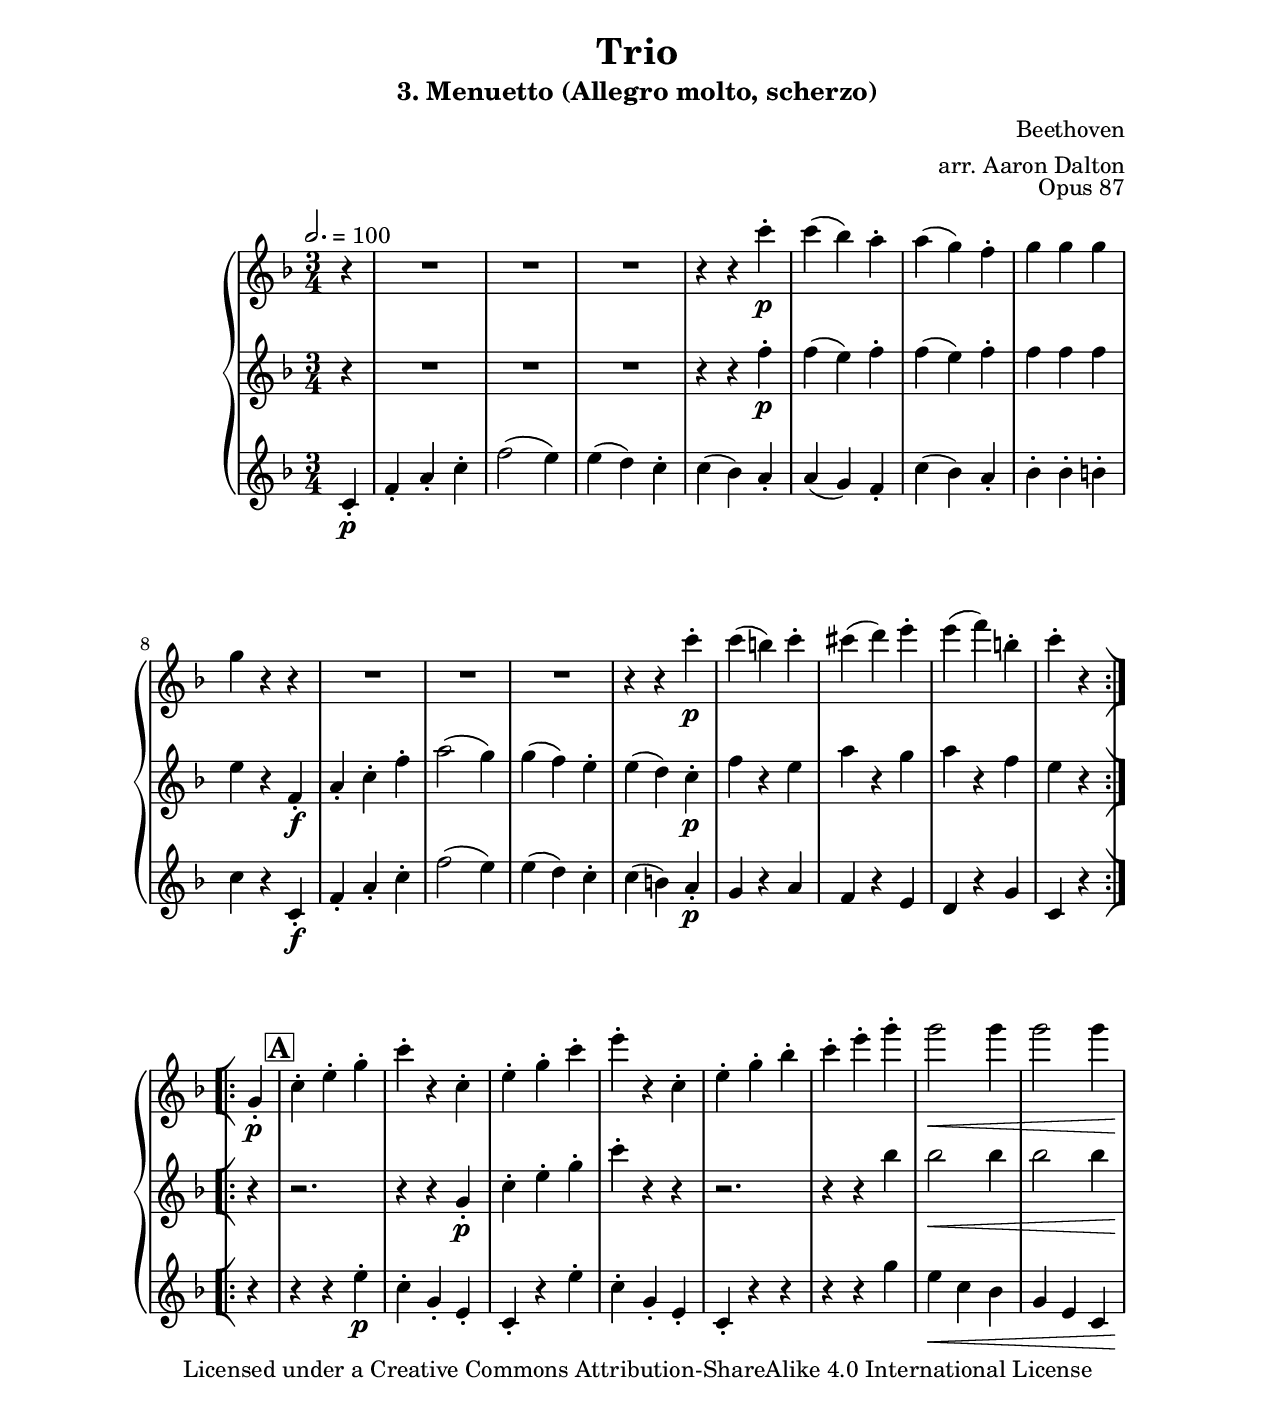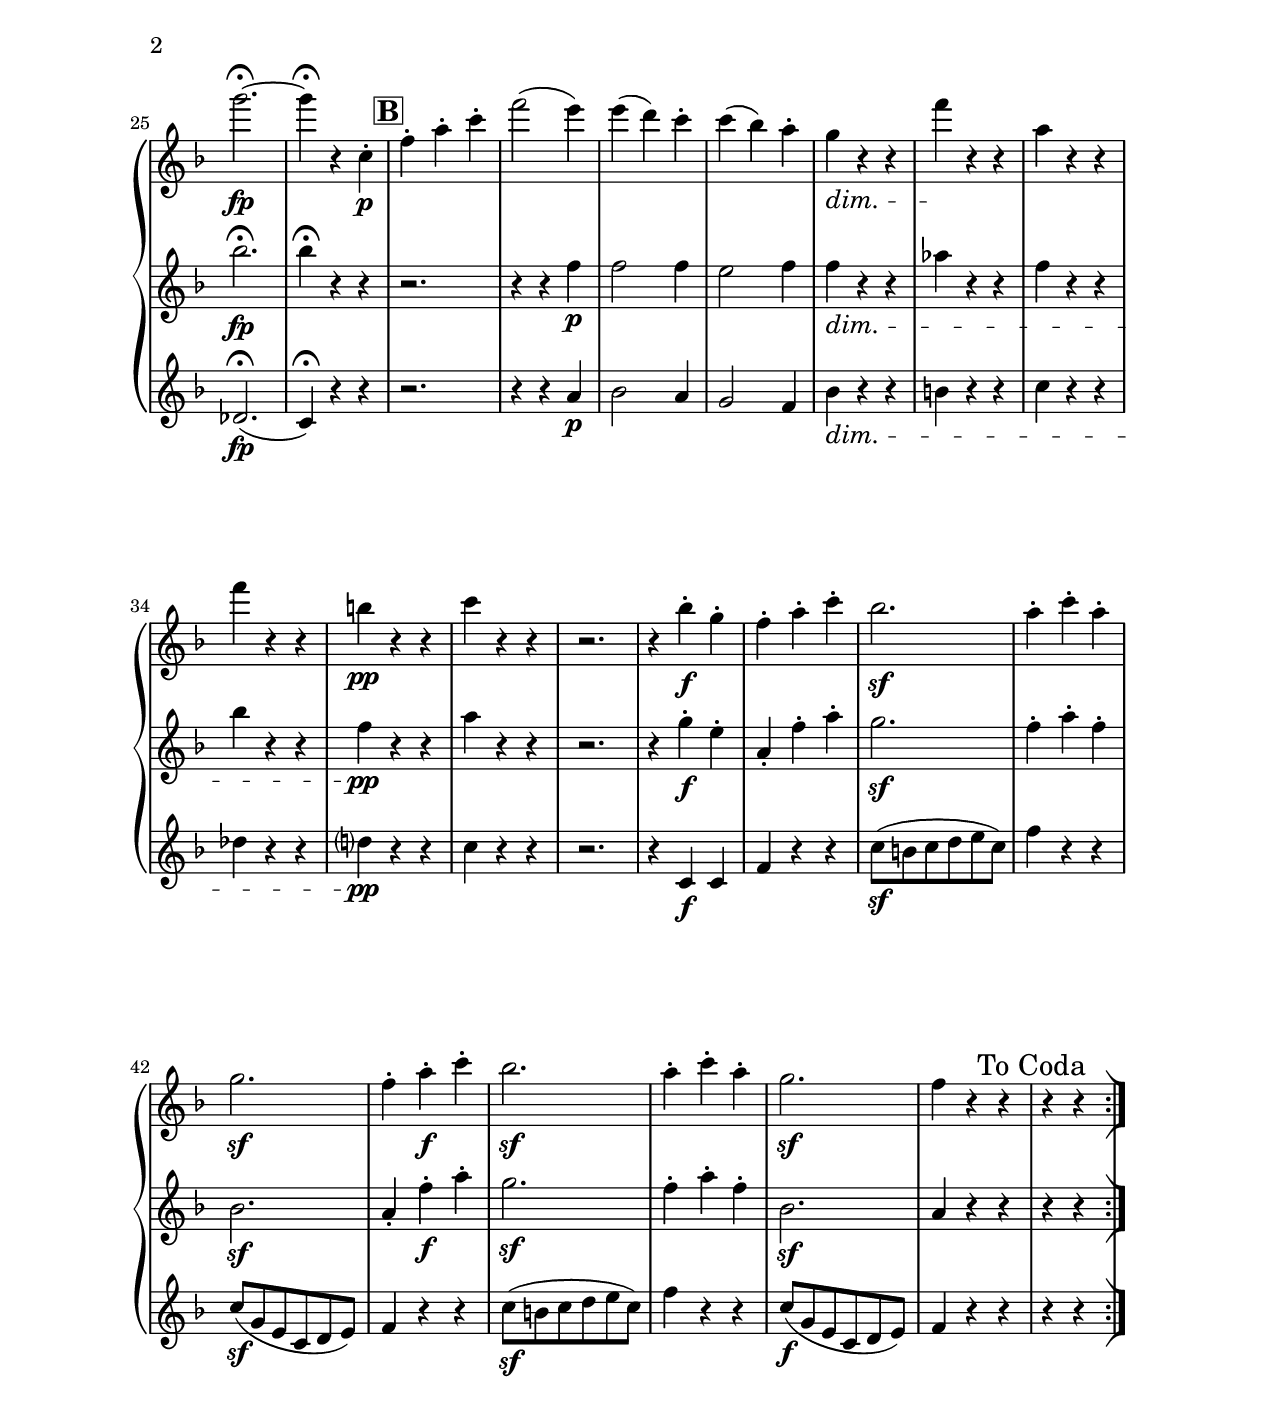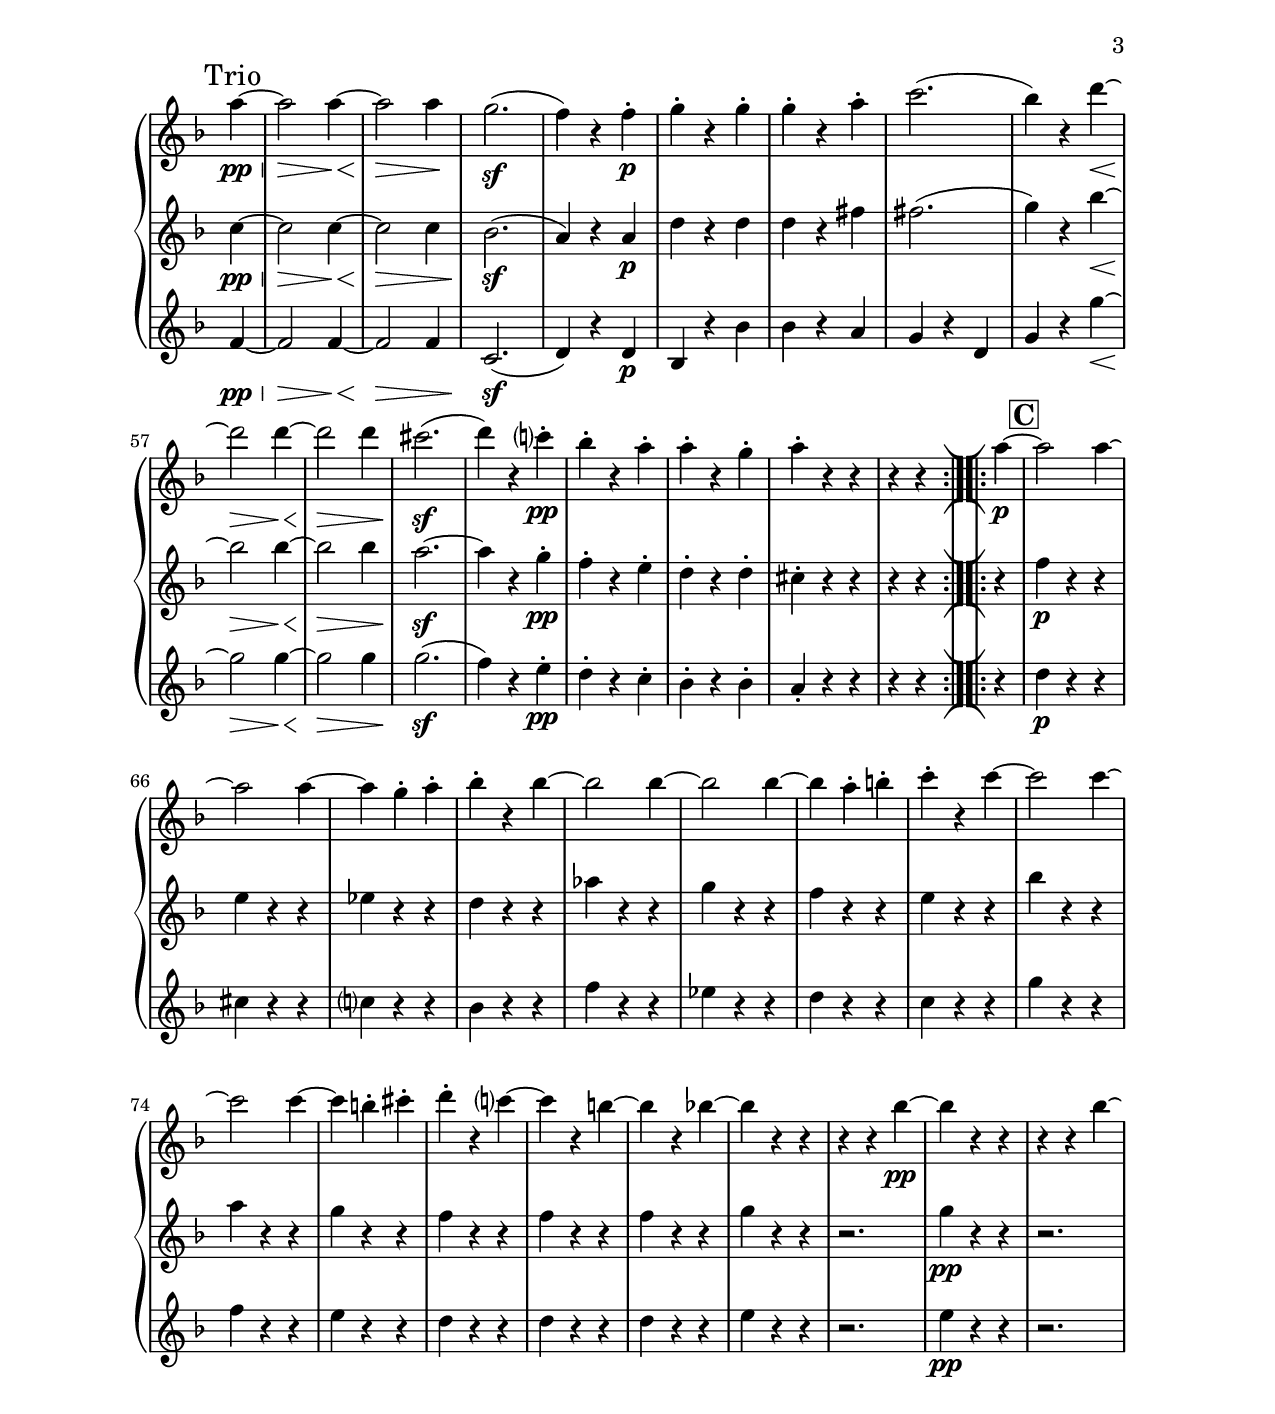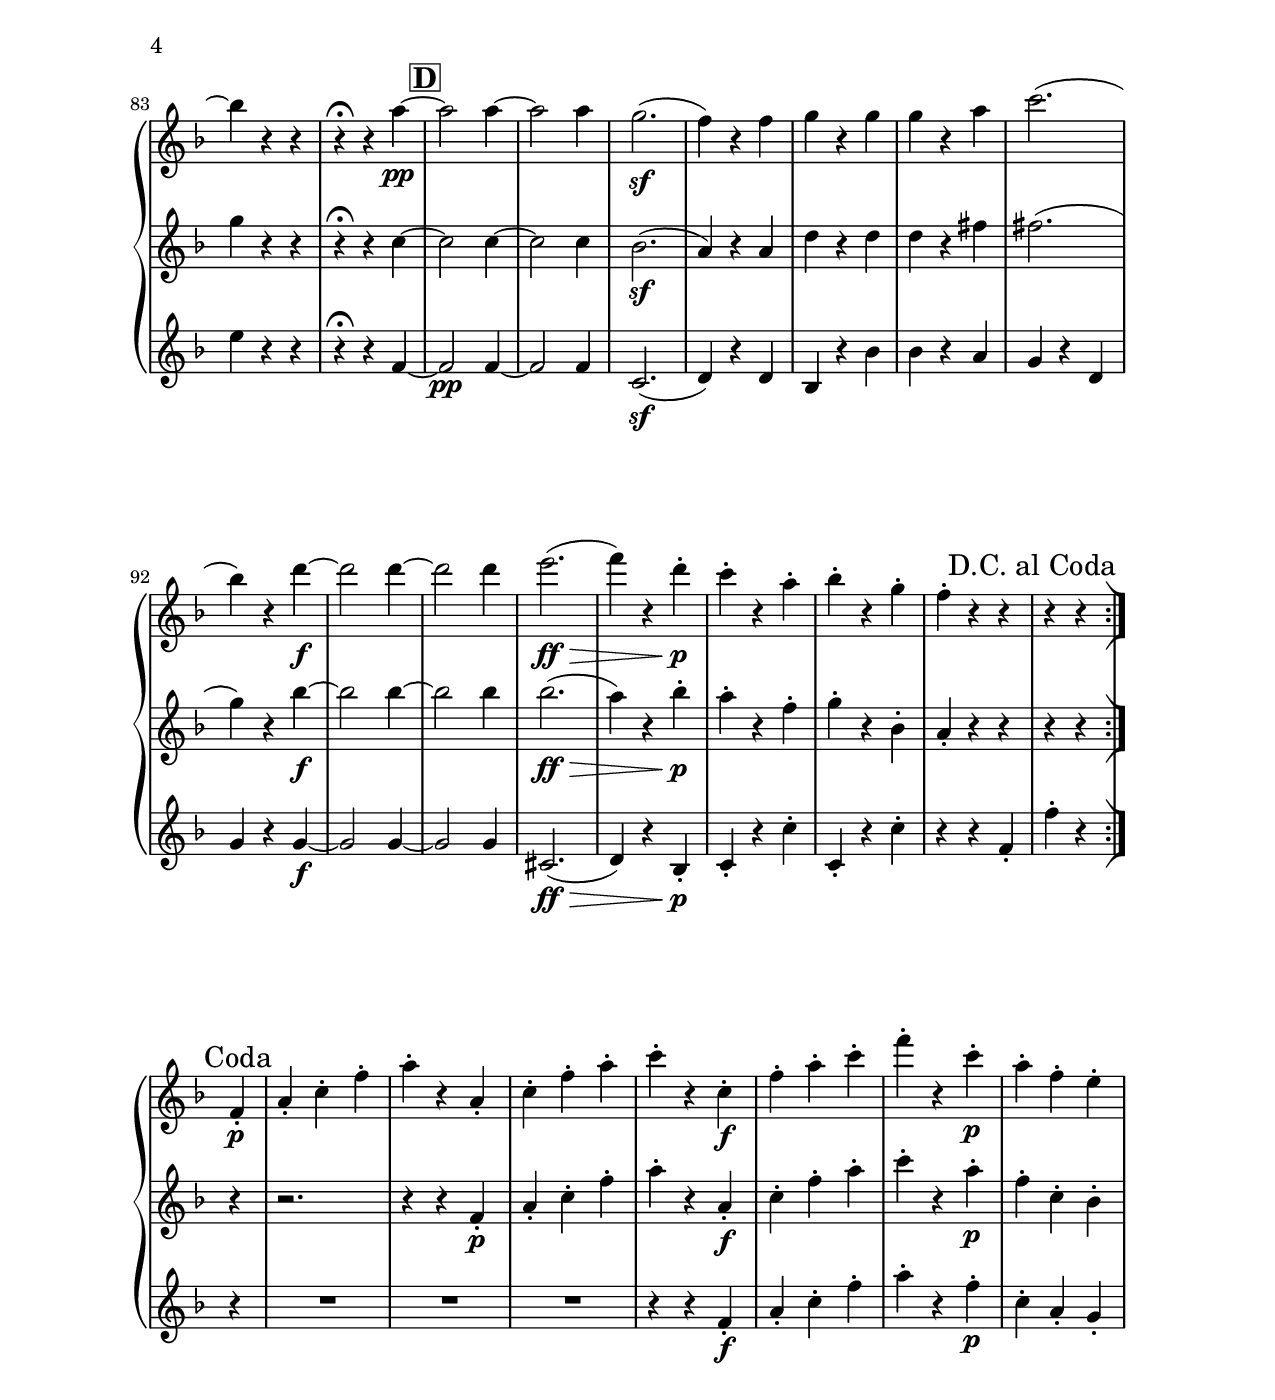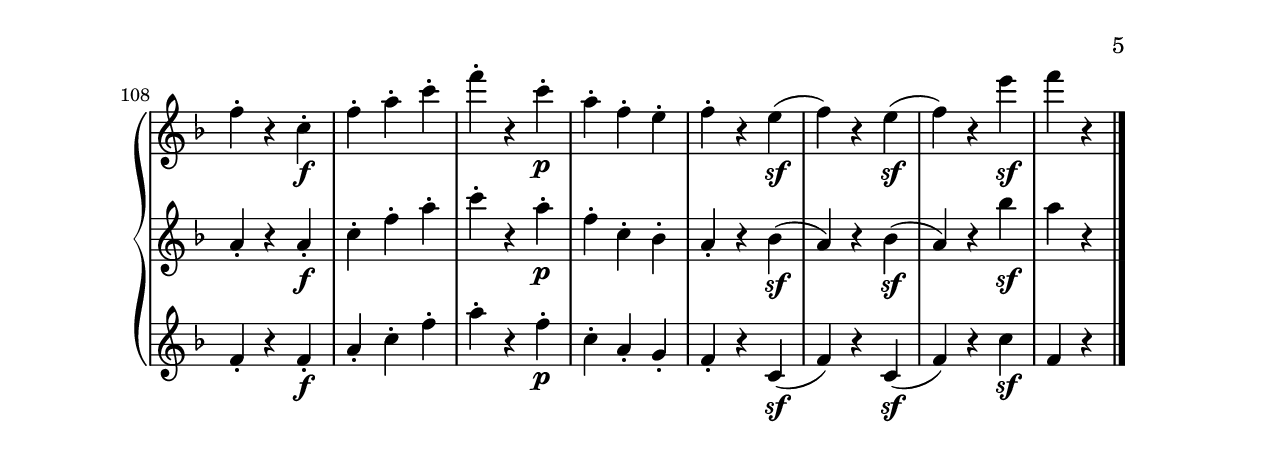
\version "2.20.0"

oneNotes = \relative c''' {
    \time 3/4
    \key c \major
    \tempo 2. = 100
    \clef "treble"

    \set Score.markFormatter = #format-mark-box-alphabet
    \accidentalStyle Score.modern-cautionary
    \compressFullBarRests

    % Bars 1-14
    \partial 4 r4 |
    R2.*3
    r4 r4 g-.\p |
    g( f) e-. |
    e( d) c-. |
    d d d |
    d r r |
    R2.*3
    r4 r g-.\p |
    g( fis) g-. |
    gis( a) b-. |

    % Bars 15-24
    b4( c) fis,-. |
    g-. r \bar ":|][|:" d,-.\p | \mark \default
    g4-. b-. d-. |
    g-. r g,-. |
    b-. d-. g-. |
    b-. r g,-. |
    b-. d-. f-. |
    g-. b-. d-. |
    d2\< d4 |
    d2 d4 |

    % Bars 25-37
    d2.~\fermata\fp |
    d4\fermata r g,,4-.\p | \mark \default
    c4-. e-. g-. |
    c2( b4) |
    b( a) g-. |
    g( f) e-. |
    d4\dim r r |
    c'\! r r |
    e, r r |
    c' r r |
    fis,\pp r r |
    g r r |
    r2. |

    % Bars 38-48
    r4 f-.\f d-. |
    c-. e-. g-. |
    f2.\sf |
    e4-. g-. e-. |
    d2.\sf |
    c4-. e-.\f g-. |
    f2.\sf |
    e4-. g-. e-. |
    d2.\sf |
    c4 r r | \mark "To Coda" 
    r r \bar ":|]" \break

    % Bars 48-58
    \mark "Trio" e4~\pp\< |
    e2\> e4~\< |
    e2\> e4\! |
    d2.(\sf |
    c4) r c-.\p |
    d-. r d-. |
    d-. r e-. |
    g2.( |
    f4) r a~\< |
    a2\> a4~\< |
    a2\> a4 |

    % Bars 59-69
    gis2.(\sf |
    a4) r g-.\pp |
    f-. r e-. |
    e-. r d-. |
    e-. r r |
    r r \bar ":|][|:" e4~\p | \mark \default
    e2 e4~ |
    e2 e4~ |
    e4 d-. e-. |
    f-. r f~ |
    f2 f4~ |

    % Bars 70-80
    f2 f4~ |
    f e-. fis-. |
    g-. r g~ |
    g2 g4~ |
    g2 g4~ |
    g fis-. gis-. |
    a-. r g~ |
    g r fis~ |
    fis r f~ |
    f r r |
    r r f~\pp |

    % Bars 81-89
    f4 r r |
    r r f~ |
    f r r |
    r\fermata r e~\pp | \mark \default
    e2 e4~ |
    e2 e4 |
    d2.(\sf |
    c4) r c |
    d r d |

    % Bars 90-100
    d4 r e |
    g2.( |
    f4) r a4~\f |
    a2 a4~ |
    a2 a4 |
    b2.(\ff\> |
    c4) r a-.\p |
    g-. r e-. |
    f-. r d-. |
    c-. r r | \mark "D.C. al Coda"
    r r \bar ":|]" \break

    % Bars 100-108
    \mark "Coda" c,4-.\p |
    e-. g-. c-. |
    e-. r e,-. |
    g-. c-. e-. |
    g-. r g,-.\f
    c-. e-. g-. |
    c-. r g-.\p |
    e-. c-. b-. |
    c-. r g-.\f |

    % Bars 109-END
    c4-. e-. g-. |
    c-. r g-.\p |
    e-. c-. b-. |
    c-. r b(\sf |
    c) r b(\sf |
    c) r b'\sf |
    c r \bar "|."
}

twoNotes = \relative c'' {
    \time 3/4
    \key c \major
    \tempo 2. = 100
    \clef "treble"

    \set Score.markFormatter = #format-mark-box-alphabet
    \accidentalStyle Score.modern-cautionary
    \compressFullBarRests

    % Bars 1-12
    \partial 4 r4 |
    R2.*3
    r4 r c-.\p |
    c( b) c-. |
    c( b) c-. |
    c c c |
    b r c,-.\f |
    e-. g-. c-. |
    e2( d4) |
    d( c) b-. |
    b( a) g-.\p |

    % Bars 13-24
    c4 r b |
    e r d |
    e r c |
    b r \bar ":|][|:" r4 | \mark \default
    r2. |
    r4 r d,-.\p |
    g-. b-. d-. |
    g-. r r |
    r2. |
    r4 r f |
    f2\< f4 |
    f2 f4 |

    % Bars 25-37
    f2.\fermata\fp |
    f4\fermata r r | \mark \default
    r2. |
    r4 r c\p |
    c2 c4 |
    b2 c4 |
    c4\dim r r |
    ees r r |
    c r r |
    f r r |
    c\pp r r |
    e r r |
    r2. |

    % Bars 38-48
    r4 d-.\f b-. |
    e,-. c'-. e-. |
    d2.\sf |
    c4-. e-. c-. |
    f,2.\sf |
    e4-. c'-.\f e-. |
    d2.\sf |
    c4-. e-. c-. |
    f,2.\sf |
    e4 r r | \mark "To Coda" 
    r r \bar ":|]" \break

    % Bars 48-58
    \mark "Trio" g4~\pp\< |
    g2\> g4~\< |
    g2\> g4 |
    f2.(\sf |
    e4) r e\p |
    a4 r a |
    a r cis |
    cis2.( |
    d4) r f~\< |
    f2\> f4~\< |
    f2\> f4 |

    % Bars 59-69
    e2.~\sf |
    e4 r d-.\pp |
    c-. r b-. |
    a-. r a-. |
    gis-. r r |
    r r \bar ":|][|:" r | \mark \default
    c4\p r r |
    b r r |
    bes r r |
    a r r |
    ees' r r |

    % Bars 70-80
    d4 r r |
    c r r |
    b r r |
    f' r r |
    e r r |
    d r r |
    c r r |
    c r r |
    c r r |
    d r r |
    r2. |

    % Bars 81-90
    d4\pp r r |
    r2. |
    d4 r r |
    r\fermata r g,4~ | \mark \default
    g2 g4~ |
    g2 g4 |
    f2.(\sf |
    e4) r e |
    a r a |
    a r cis |

    % Bars 91-100
    cis2.( |
    d4) r f~\f |
    f2 f4~ |
    f2 f4 |
    f2.(\ff\> |
    e4) r f-.\p |
    e-. r c-. |
    d-. r f,-. |
    e-. r r | \mark "D.C. al Coda"
    r r \bar ":|]" \break

    % Bars 100-108
    \mark "Coda" r4 |
    r2. |
    r4 r c-.\p |
    e-. g-. c-. |
    e-. r e,-.\f |
    g-. c-. e-. |
    g-. r e-.\p |
    c-. g-. f-. |
    e-. r e-.\f |

    % Bars 109-END
    g4-. c-. e-. |
    g-. r e-.\p |
    c-. g-. f-. |
    e-. r f(\sf |
    e) r f(\sf |
    e) r f'\sf |
    e4 r \bar "|."
}

fourNotes = \relative c' {
    \time 3/4
    \key g \major
    \tempo 2. = 100
    \clef "treble"

    \set Score.markFormatter = #format-mark-box-alphabet
    \accidentalStyle Score.modern-cautionary

    % Bars 1-9
    \partial 4 d4-.\p |
    g4-. b-. d-. |
    g2( fis4) |
    fis4( e) d-. |
    d( c) b-. |
    b( a) g-. |
    d'( c) b-. |
    c-. c-. cis-. |
    d r d,-.\f |
    g-. b-. d-. |

    % Bars 10-18
    g2( fis4) |
    fis( e) d-. |
    d( cis) b-.\p |
    a r b |
    g r fis |
    e r a |
    d, r \bar ":|][|:" r | \mark \default
    r4 r fis'-.\p |
    d-. a-. fis-.

    % Bars 19-29
    d4-. r fis'-. |
    d-. a-. fis-. |
    d-. r r | 
    r r a'' |
    fis\< d c |
    a fis d |
    ees2.\fermata(\fp |
    d4\fermata) r r | \mark \default
    r2. |
    r4 r b'\p |
    c2 b4 |

    % Bars 30-39
    a2 g4 |
    c4\dim r r |
    cis r r |
    d r r |
    ees r r |
    e\pp r r |
    d r r |
    r2. |
    r4 d,\f d |
    g r r |

    % Bars 40-48
    d'8(\sf cis d e fis d) |
    g4 r r |
    d8(\sf a fis d e fis) |
    g4 r r |
    d'8(\sf cis d e fis d) |
    g4 r r |
    d8(\f a fis d e fis) |
    g4 r r | \mark "To Coda" 
    r r \bar ":|]" \break

    % Bars 49-59
    \mark "Trio" g4~\pp\< |
    g2\> g4~\< |
    g2\> g4 |
    d2.(\sf |
    e4) r e\p |
    c r c' |
    c r b |
    a r e |
    a r a'~\< |
    a2\> a4~\< |
    a2\> a4 |
    a2.(\sf |
    
    % Bars 60-72
    g4) r fis-.\pp |
    e-. r d-. |
    c-. r c-. |
    b-. r r |
    r r \bar ":|][|:" r | \mark \default
    e4\p r r |
    dis r r |
    d r r | 
    c r r |
    g' r r |
    f r r |
    e r r |
    d r r |

    % Bars 73-86
    a'4 r r |
    g r r |
    fis r r |
    e r r |
    e r r |
    e r r |
    fis r r |
    r2. |
    fis4\pp r r |
    r2. |
    fis4 r r |
    r\fermata r4 g,~ | \mark \default
    g2\pp g4~ |
    g2 g4 |

    % Bars 87-100
    d2.(\sf |
    e4) r e |
    c r c' |
    c r b |
    a r e |
    a r a~\f |
    a2 a4~ |
    a2 a4 |
    dis,2.(\ff\> |
    e4) r c-.\p |
    d-. r d'-. |
    d,-. r d'-.
    r r g,-. | \mark "D.C. al Coda"
    g'-. r \bar ":|]" \break

    % Bars 100-109
    \mark "Coda" r4 |
    R2.*3
    r4 r g,-.\f |
    b-. d-. g-. |
    b-. r g-.\p |
    d-. b-. a-. |
    g-. r g-.\f |
    b-. d-. g-. |

    % Bars 110-END
    b4-. r g-.\p |
    d-. b-. a-. |
    g-. r d(\sf |
    g) r d(\sf |
    g) r d'\sf |
    g, r4 \bar "|."

}


\paper {
  #(set-paper-size "letter")
  top-margin = 1\in
  bottom-margin = 1\in
  left-margin = 1\in
  right-margin = 1\in
}

\header {
    title = "Trio"
    subtitle = "3. Menuetto (Allegro molto, scherzo)"
    opus = "Opus 87"
    composer = "Beethoven"
    arranger = "arr. Aaron Dalton"
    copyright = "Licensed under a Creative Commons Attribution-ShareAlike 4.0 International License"
}

\score {
    \new GrandStaff <<
        \new Staff \transpose c f \oneNotes
        \new Staff \transpose c f \twoNotes
        \new Staff \transpose g f \fourNotes
    >>

    \layout {

    }

    \midi {
        \tempo 2. = 100
    }
}